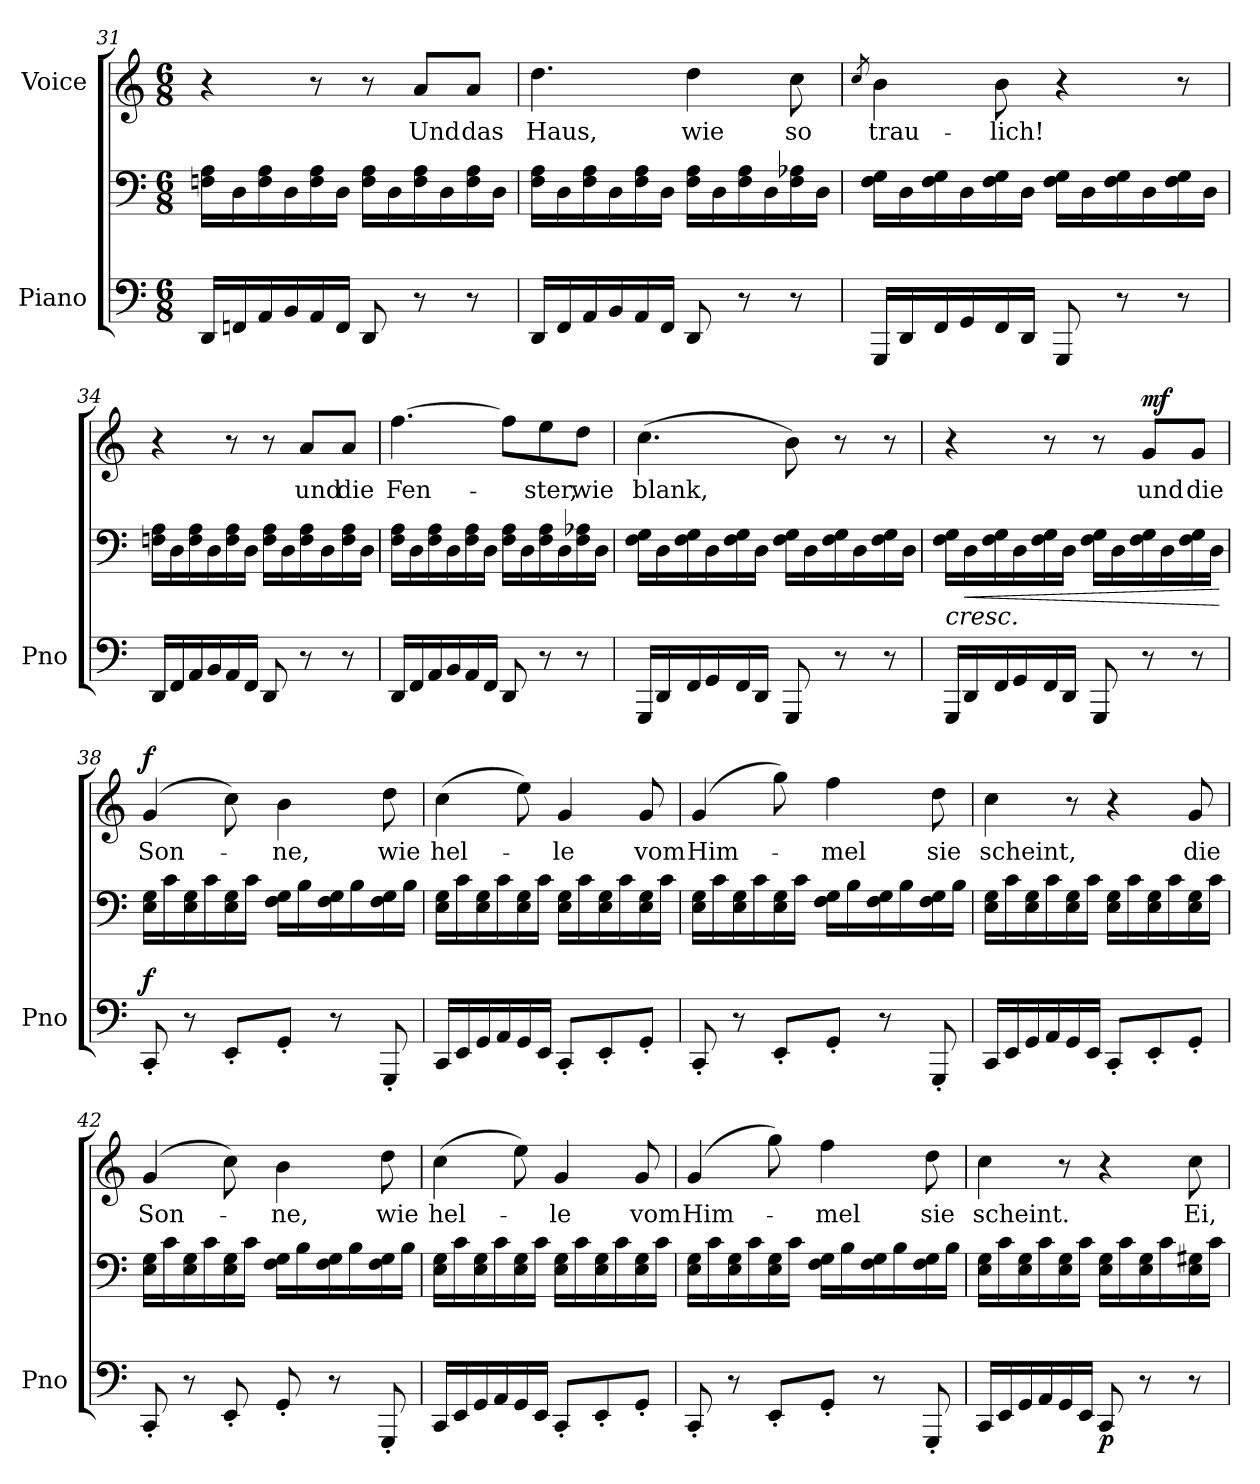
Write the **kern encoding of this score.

**kern	**kern	**dynam	**kern	**text	**dynam
*part2	*part2	*part2	*part1	*part1	*part1
*staff3	*staff2	*staff2/3	*staff1	*staff1	*staff1
*I"Piano	*	*	*I"Voice	*	*
*I'Pno	*	*	*	*	*
*clefF4	*clefF4	*	*clefG2	*	*
*k[]	*k[]	*	*k[]	*	*
*M6/8	*M6/8	*	*M6/8	*	*
=31	=31	=31	=31	=31	=31
16DD/LL	16Fn\ 16A\LL	.	4r	.	.
16FFn/	16D\	.	.	.	.
16AA/	16F\ 16A\	.	.	.	.
16BB/	16D\	.	.	.	.
16AA/	16F\ 16A\	.	8r	.	.
16FF/JJ	16D\JJ	.	.	.	.
8DD/	16F\ 16A\LL	.	8r	.	.
.	16D\	.	.	.	.
!	!	!	!	!LO:LY:b	!
8r	16F\ 16A\	.	8a/L	Und	.
.	16D\	.	.	.	.
!	!	!	!	!LO:LY:b	!
8r	16F\ 16A\	.	8a/J	das	.
.	16D\JJ	.	.	.	.
=32	=32	=32	=32	=32	=32
!	!	!	!	!LO:LY:b	!
16DD/LL	16F\ 16A\LL	.	4.dd\	Haus,	.
16FF/	16D\	.	.	.	.
16AA/	16F\ 16A\	.	.	.	.
16BB/	16D\	.	.	.	.
16AA/	16F\ 16A\	.	.	.	.
16FF/JJ	16D\JJ	.	.	.	.
!	!	!	!	!LO:LY:b	!
8DD/	16F\ 16A\LL	.	4dd\	wie	.
.	16D\	.	.	.	.
8r	16F\ 16A\	.	.	.	.
.	16D\	.	.	.	.
!	!	!	!	!LO:LY:b	!
8r	16F\ 16A-X\	.	8cc\	so	.
.	16D\JJ	.	.	.	.
!!LO:LB:g=z
=33	=33	=33	=33	=33	=33
.	.	.	8qcc/	.	.
!	!	!	!	!LO:LY:b	!
16GGG/LL	16F\ 16G\LL	.	4b\	trau-	.
16DD/	16D\	.	.	.	.
16FF/	16F\ 16G\	.	.	.	.
16GG/	16D\	.	.	.	.
!	!	!	!	!LO:LY:b	!
16FF/	16F\ 16G\	.	8b\	-lich!	.
16DD/JJ	16D\JJ	.	.	.	.
8GGG/	16F\ 16G\LL	.	4r	.	.
.	16D\	.	.	.	.
8r	16F\ 16G\	.	.	.	.
.	16D\	.	.	.	.
8r	16F\ 16G\	.	8r	.	.
.	16D\JJ	.	.	.	.
=34	=34	=34	=34	=34	=34
16DD/LL	16Fn\ 16A\LL	.	4r	.	.
16FF/	16D\	.	.	.	.
16AA/	16F\ 16A\	.	.	.	.
16BB/	16D\	.	.	.	.
16AA/	16F\ 16A\	.	8r	.	.
16FF/JJ	16D\JJ	.	.	.	.
8DD/	16F\ 16A\LL	.	8r	.	.
.	16D\	.	.	.	.
!	!	!	!	!LO:LY:b	!
8r	16F\ 16A\	.	8a/L	und	.
.	16D\	.	.	.	.
!	!	!	!	!LO:LY:b	!
8r	16F\ 16A\	.	8a/J	die	.
.	16D\JJ	.	.	.	.
=35	=35	=35	=35	=35	=35
!	!	!	!	!LO:LY:b	!
16DD/LL	16F\ 16A\LL	.	[4.ff\	Fen-	.
16FF/	16D\	.	.	.	.
16AA/	16F\ 16A\	.	.	.	.
16BB/	16D\	.	.	.	.
16AA/	16F\ 16A\	.	.	.	.
16FF/JJ	16D\JJ	.	.	.	.
8DD/	16F\ 16A\LL	.	8ff\L]	.	.
.	16D\	.	.	.	.
!	!	!	!	!LO:LY:b	!
8r	16F\ 16A\	.	8ee\	-ster,	.
.	16D\	.	.	.	.
!	!	!	!	!LO:LY:b	!
8r	16F\ 16A-X\	.	8dd\J	wie	.
.	16D\JJ	.	.	.	.
=36	=36	=36	=36	=36	=36
!	!	!	!	!LO:LY:b	!
16GGG/LL	16F\ 16G\LL	.	(>4.cc\	blank,	.
16DD/	16D\	.	.	.	.
16FF/	16F\ 16G\	.	.	.	.
16GG/	16D\	.	.	.	.
16FF/	16F\ 16G\	.	.	.	.
16DD/JJ	16D\JJ	.	.	.	.
8GGG/	16F\ 16G\LL	.	8b\)	.	.
.	16D\	.	.	.	.
8r	16F\ 16G\	.	8r	.	.
.	16D\	.	.	.	.
8r	16F\ 16G\	.	8r	.	.
.	16D\JJ	.	.	.	.
!!LO:LB:g=z
=37	=37	=37	=37	=37	=37
!	!LO:TX:b:i:t=cresc.	!	!	!	!
16GGG/LL	16F\ 16G\LL	.	4r	.	.
!	!	!LO:HP:b	!	!	!
16DD/	16D\	<	.	.	.
16FF/	16F\ 16G\	.	.	.	.
16GG/	16D\	.	.	.	.
16FF/	16F\ 16G\	.	8r	.	.
16DD/JJ	16D\JJ	.	.	.	.
8GGG/	16F\ 16G\LL	.	8r	.	.
.	16D\	.	.	.	.
!	!	!	!	!LO:LY:b	!LO:DY:a
8r	16F\ 16G\	.	8g/L	und	mf
.	16D\	.	.	.	.
!	!	!	!	!LO:LY:b	!
8r	16F\ 16G\	.	8g/J	die	.
.	16D\JJ	.	.	.	.
.	.	[	.	.	.
=38	=38	=38	=38	=38	=38
!	!	!LO:DY:a=2	!	!LO:LY:b	!LO:DY:a
8CC'/	16E\ 16G\LL	f	(>4g/	Son-	f
.	16c\	.	.	.	.
8r	16E\ 16G\	.	.	.	.
.	16c\	.	.	.	.
8EE'/L	16E\ 16G\	.	8cc\)	.	.
.	16c\JJ	.	.	.	.
!	!	!	!	!LO:LY:b	!
8GG'/J	16F\ 16G\LL	.	4b\	-ne,	.
.	16B\	.	.	.	.
8r	16F\ 16G\	.	.	.	.
.	16B\	.	.	.	.
!	!	!	!	!LO:LY:b	!
8GGG'/	16F\ 16G\	.	8dd\	wie	.
.	16B\JJ	.	.	.	.
=39	=39	=39	=39	=39	=39
!	!	!	!	!LO:LY:b	!
16CC/LL	16E\ 16G\LL	.	(>4cc\	hel-	.
16EE/	16c\	.	.	.	.
16GG/	16E\ 16G\	.	.	.	.
16AA/	16c\	.	.	.	.
16GG/	16E\ 16G\	.	8ee\)	.	.
16EE/JJ	16c\JJ	.	.	.	.
!	!	!	!	!LO:LY:b	!
8CC'/L	16E\ 16G\LL	.	4g/	-le	.
.	16c\	.	.	.	.
8EE'/	16E\ 16G\	.	.	.	.
.	16c\	.	.	.	.
!	!	!	!	!LO:LY:b	!
8GG'/J	16E\ 16G\	.	8g/	vom	.
.	16c\JJ	.	.	.	.
=40	=40	=40	=40	=40	=40
!	!	!	!	!LO:LY:b	!
8CC'/	16E\ 16G\LL	.	(>4g/	Him-	.
.	16c\	.	.	.	.
8r	16E\ 16G\	.	.	.	.
.	16c\	.	.	.	.
8EE'/L	16E\ 16G\	.	8gg\)	.	.
.	16c\JJ	.	.	.	.
!	!	!	!	!LO:LY:b	!
8GG'/J	16F\ 16G\LL	.	4ff\	-mel	.
.	16B\	.	.	.	.
8r	16F\ 16G\	.	.	.	.
.	16B\	.	.	.	.
!	!	!	!	!LO:LY:b	!
8GGG'/	16F\ 16G\	.	8dd\	sie	.
.	16B\JJ	.	.	.	.
!!LO:PB:g=z
=41	=41	=41	=41	=41	=41
!	!	!	!	!LO:LY:b	!
16CC/LL	16E\ 16G\LL	.	4cc\	scheint,	.
16EE/	16c\	.	.	.	.
16GG/	16E\ 16G\	.	.	.	.
16AA/	16c\	.	.	.	.
16GG/	16E\ 16G\	.	8r	.	.
16EE/JJ	16c\JJ	.	.	.	.
8CC'/L	16E\ 16G\LL	.	4r	.	.
.	16c\	.	.	.	.
8EE'/	16E\ 16G\	.	.	.	.
.	16c\	.	.	.	.
!	!	!	!	!LO:LY:b	!
8GG'/J	16E\ 16G\	.	8g/	die	.
.	16c\JJ	.	.	.	.
=42	=42	=42	=42	=42	=42
!	!	!	!	!LO:LY:b	!
8CC'/	16E\ 16G\LL	.	(>4g/	Son-	.
.	16c\	.	.	.	.
8r	16E\ 16G\	.	.	.	.
.	16c\	.	.	.	.
8EE'/	16E\ 16G\	.	8cc\)	.	.
.	16c\JJ	.	.	.	.
!	!	!	!	!LO:LY:b	!
8GG'/	16F\ 16G\LL	.	4b\	-ne,	.
.	16B\	.	.	.	.
8r	16F\ 16G\	.	.	.	.
.	16B\	.	.	.	.
!	!	!	!	!LO:LY:b	!
8GGG'/	16F\ 16G\	.	8dd\	wie	.
.	16B\JJ	.	.	.	.
=43	=43	=43	=43	=43	=43
!	!	!	!	!LO:LY:b	!
16CC/LL	16E\ 16G\LL	.	(>4cc\	hel-	.
16EE/	16c\	.	.	.	.
16GG/	16E\ 16G\	.	.	.	.
16AA/	16c\	.	.	.	.
16GG/	16E\ 16G\	.	8ee\)	.	.
16EE/JJ	16c\JJ	.	.	.	.
!	!	!	!	!LO:LY:b	!
8CC'/L	16E\ 16G\LL	.	4g/	-le	.
.	16c\	.	.	.	.
8EE'/	16E\ 16G\	.	.	.	.
.	16c\	.	.	.	.
!	!	!	!	!LO:LY:b	!
8GG'/J	16E\ 16G\	.	8g/	vom	.
.	16c\JJ	.	.	.	.
=44	=44	=44	=44	=44	=44
!	!	!	!	!LO:LY:b	!
8CC'/	16E\ 16G\LL	.	(>4g/	Him-	.
.	16c\	.	.	.	.
8r	16E\ 16G\	.	.	.	.
.	16c\	.	.	.	.
8EE'/L	16E\ 16G\	.	8gg\)	.	.
.	16c\JJ	.	.	.	.
!	!	!	!	!LO:LY:b	!
8GG'/J	16F\ 16G\LL	.	4ff\	-mel	.
.	16B\	.	.	.	.
8r	16F\ 16G\	.	.	.	.
.	16B\	.	.	.	.
!	!	!	!	!LO:LY:b	!
8GGG'/	16F\ 16G\	.	8dd\	sie	.
.	16B\JJ	.	.	.	.
!!LO:LB:g=z
=45	=45	=45	=45	=45	=45
!	!	!	!	!LO:LY:b	!
16CC/LL	16E\ 16G\LL	.	4cc\	scheint.	.
16EE/	16c\	.	.	.	.
16GG/	16E\ 16G\	.	.	.	.
16AA/	16c\	.	.	.	.
16GG/	16E\ 16G\	.	8r	.	.
16EE/JJ	16c\JJ	.	.	.	.
!	!	!LO:DY:b=2	!	!	!
8CC/	16E\ 16G\LL	p	4r	.	.
.	16c\	.	.	.	.
8r	16E\ 16G\	.	.	.	.
.	16c\	.	.	.	.
!	!	!	!	!LO:LY:b	!
8r	16E\ 16G#X\	.	8cc\	Ei,	.
.	16c\JJ	.	.	.	.
=	=	=	=	=	=
*-	*-	*-	*-	*-	*-
